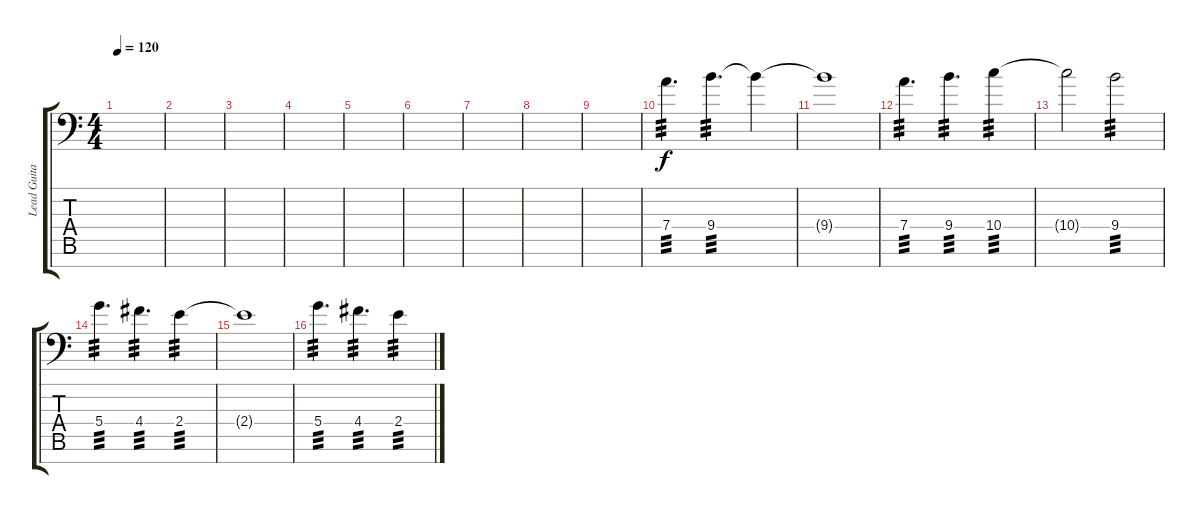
\track ("Lead Guitar R" "Lead Guita") {instrument distortionguitar}
\staff {score tabs}
\tuning (E4 B3 G3 D3 A2 E2 A1) {hide}
\ts (4 4)
\tempo 120
\clef f4
\ks c
|
|
|
|
|
|
|
|
|
7.4.4{d tp 3} 9.4.4{d tp 3} 9.4{t}.4 |
9.4{t}.1 |
7.4.4{d tp 3} 9.4.4{d tp 3} 10.4.4{tp 3} |
10.4{t}.2 9.4.2{tp 3} |
5.4.4{d tp 3} 4.4.4{d tp 3} 2.4.4{tp 3} |
2.4{t}.1 |
5.4.4{d tp 3} 4.4.4{d tp 3} 2.4.4{tp 3}
